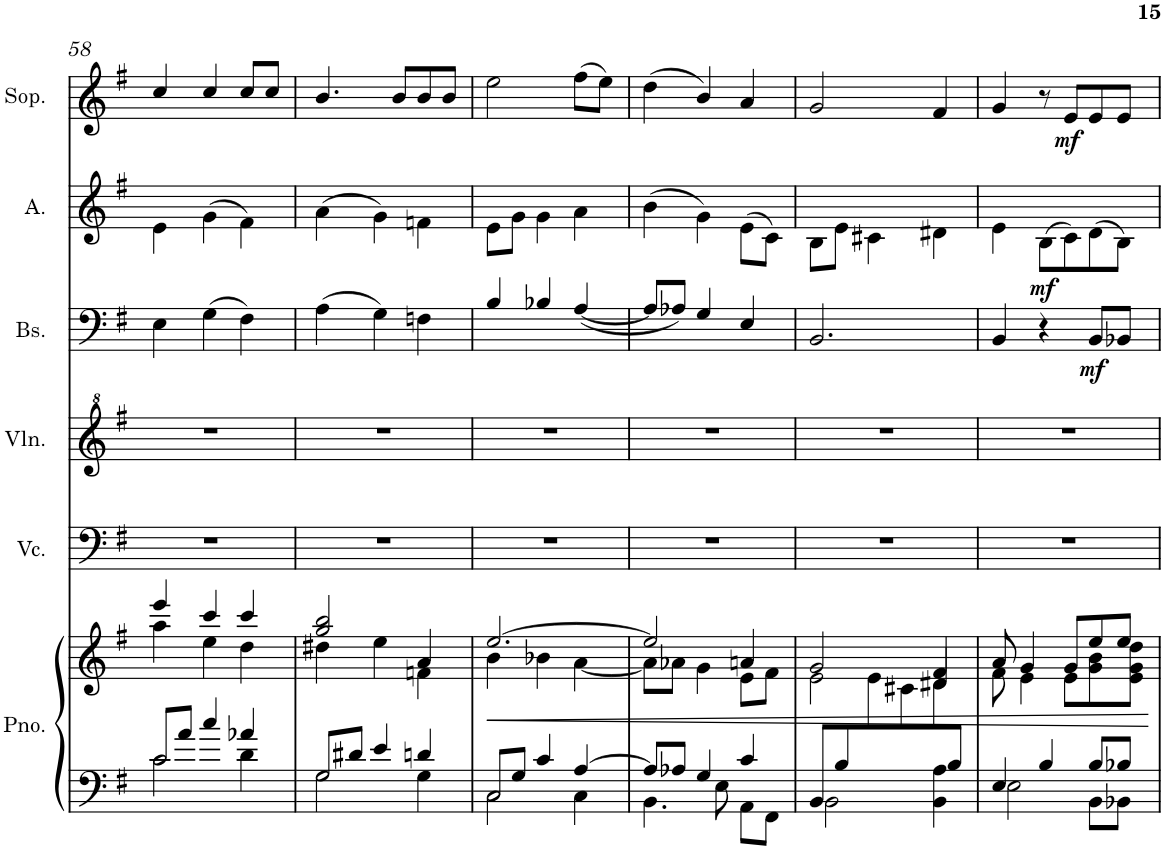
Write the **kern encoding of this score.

**kern	**kern	**dynam	**kern	**kern	**kern	**dynam	**kern	**dynam	**kern	**dynam
*part6	*part6	*part6	*part5	*part4	*part3	*part3	*part2	*part2	*part1	*part1
*staff7	*staff6	*staff6/7	*staff5	*staff4	*staff3	*staff3	*staff2	*staff2	*staff1	*staff1
*I"Piano	*	*	*I"Violoncello	*I"Violin	*I"Bas	*	*I"Alt	*	*I"Sopraan	*
*I'Pno.	*	*	*I'Vc.	*I'Vln.	*I'Bs.	*	*I'A.	*	*I'Sop.	*
!!LO:PB:g=z
*clefF4	*clefG2	*	*clefF4	*clefG^2	*clefF4	*	*clefG2	*	*clefG2	*
*k[f#]	*k[f#]	*	*k[f#]	*k[f#]	*k[f#]	*	*k[f#]	*	*k[f#]	*
*M3/4	*M3/4	*	*M3/4	*M3/4	*M3/4	*	*M3/4	*	*M3/4	*
=58	=58	=58	=58	=58	=58	=58	=58	=58	=58	=58
!LO:N:head=open	!	!	!	!	!	!	!	!	!	!
*^	*^	*	*	*	*	*	*	*	*	*
8c/L	2c\	4eee/	4aa\	.	2.r	2.r	4E\	.	4e\	.	4cc/	.
8a/J	.	.	.	.	.	.	.	.	.	.	.	.
4cc/	.	4ccc/	4ee\	.	.	.	(>4G\	.	(>4g\	.	4cc/	.
4a-X/	4d\	4ccc/	4dd\	.	.	.	4F#\)	.	4f#\)	.	8cc/L	.
.	.	.	.	.	.	.	.	.	.	.	8cc/J	.
=59	=59	=59	=59	=59	=59	=59	=59	=59	=59	=59	=59	=59
!LO:N:head=open	!	!	!	!	!	!	!	!	!	!	!	!
8G/L	2G\	2gg/ 2bb/	4dd#X\	.	2.r	2.r	(>4A\	.	(>4a\	.	4.b/	.
8d#X/J	.	.	.	.	.	.	.	.	.	.	.	.
4e/	.	.	4ee\	.	.	.	4G\)	.	4g\)	.	.	.
.	.	.	.	.	.	.	.	.	.	.	8b/L	.
4dn/	4G\	4a/	4fn\	.	.	.	4Fn\	.	4fn\	.	8b/	.
.	.	.	.	.	.	.	.	.	.	.	8b/J	.
=60	=60	=60	=60	=60	=60	=60	=60	=60	=60	=60	=60	=60
!LO:N:head=open	!	!	!	!LO:HP:b	!	!	!	!	!	!	!	!
8C/L	2C\	[2.ee/	4b\	<	2.r	2.r	4B/	.	8e\L	.	2ee\	.
8G/J	.	.	.	.	.	.	.	.	8g\J	.	.	.
4c/	.	.	4b-X\	.	.	.	4B-X/	.	4g\	.	.	.
[4A/	4C\	.	[4a\	.	.	.	(<[4A/	.	4a\	.	(>8ff#\L	.
.	.	.	.	.	.	.	.	.	.	.	8ee\J)	.
=61	=61	=61	=61	=61	=61	=61	=61	=61	=61	=61	=61	=61
8A/L]	4.BB\	2ee/]	8a\L]	.	2.r	2.r	8A/L]	.	(>4b\	.	(>4dd\	.
8A-X/J	.	.	8a-X\J	.	.	.	8A-X/J)	.	.	.	.	.
4G/	.	.	4g\	.	.	.	4G/	.	4g\)	.	4b/)	.
.	8E\	.	.	.	.	.	.	.	.	.	.	.
4c/	8AA\L	4an/	8e\L	.	.	.	4E/	.	(>8e\L	.	4a/	.
.	8FF#\J	.	8f#\J	.	.	.	.	.	8c\J)	.	.	.
=62	=62	=62	=62	=62	=62	=62	=62	=62	=62	=62	=62	=62
*	*^	*	*^	*	*	*	*	*	*	*	*	*
8BB/L	2BB\	2ryy	2g/	2e\	4ryy	.	2.r	2.r	2.BB/	.	8B\L	.	2g/	.
8B/	.	.	.	.	.	.	.	.	.	.	8e\J	.	.	.
4.ryy	.	.	.	.	8e\	.	.	.	.	.	4c#X\	.	.	.
.	.	.	.	.	8c#X\	.	.	.	.	.	.	.	.	.
.	4BB\	4A\	4f#/	4d#X/	8d#\	.	.	.	.	.	4d#X\	.	4f#/	.
8B/J	.	.	.	.	8ryy	.	.	.	.	.	.	.	.	.
*	*v	*v	*	*	*	*	*	*	*	*	*	*	*	*
*	*	*	*v	*v	*	*	*	*	*	*	*	*	*
=63	=63	=63	=63	=63	=63	=63	=63	=63	=63	=63	=63	=63
4E/	2E\	8a/	8f#\	.	2.r	2.r	4BB/	.	4e\	.	4g/	.
.	.	4g/	4e\	.	.	.	.	.	.	.	.	.
!	!	!	!	!	!	!	!	!	!	!LO:DY:b	!	!
4B/	.	.	.	.	.	.	4r	.	(>8B\L	mf	8r	.
!	!	!	!	!	!	!	!	!	!	!	!	!LO:DY:b
.	.	8g/L	8e\L	.	.	.	.	.	8c\)	.	8e/L	mf
!	!	!	!	!	!	!	!	!LO:DY:b	!	!	!	!
8B/L	8BB\L	8ee/	8g\ 8b\	.	.	.	8BB/L	mf	(>8d\	.	8e/	.
8B-X/J	8BB-X\J	8ee/J	8e\ 8g\ 8dd\J	.	.	.	8BB-X/J	.	8B\J)	.	8e/J	.
*v	*v	*	*	*	*	*	*	*	*	*	*	*
*	*v	*v	*	*	*	*	*	*	*	*	*
.	.	[	.	.	.	.	.	.	.	.
=	=	=	=	=	=	=	=	=	=	=
*-	*-	*-	*-	*-	*-	*-	*-	*-	*-	*-
